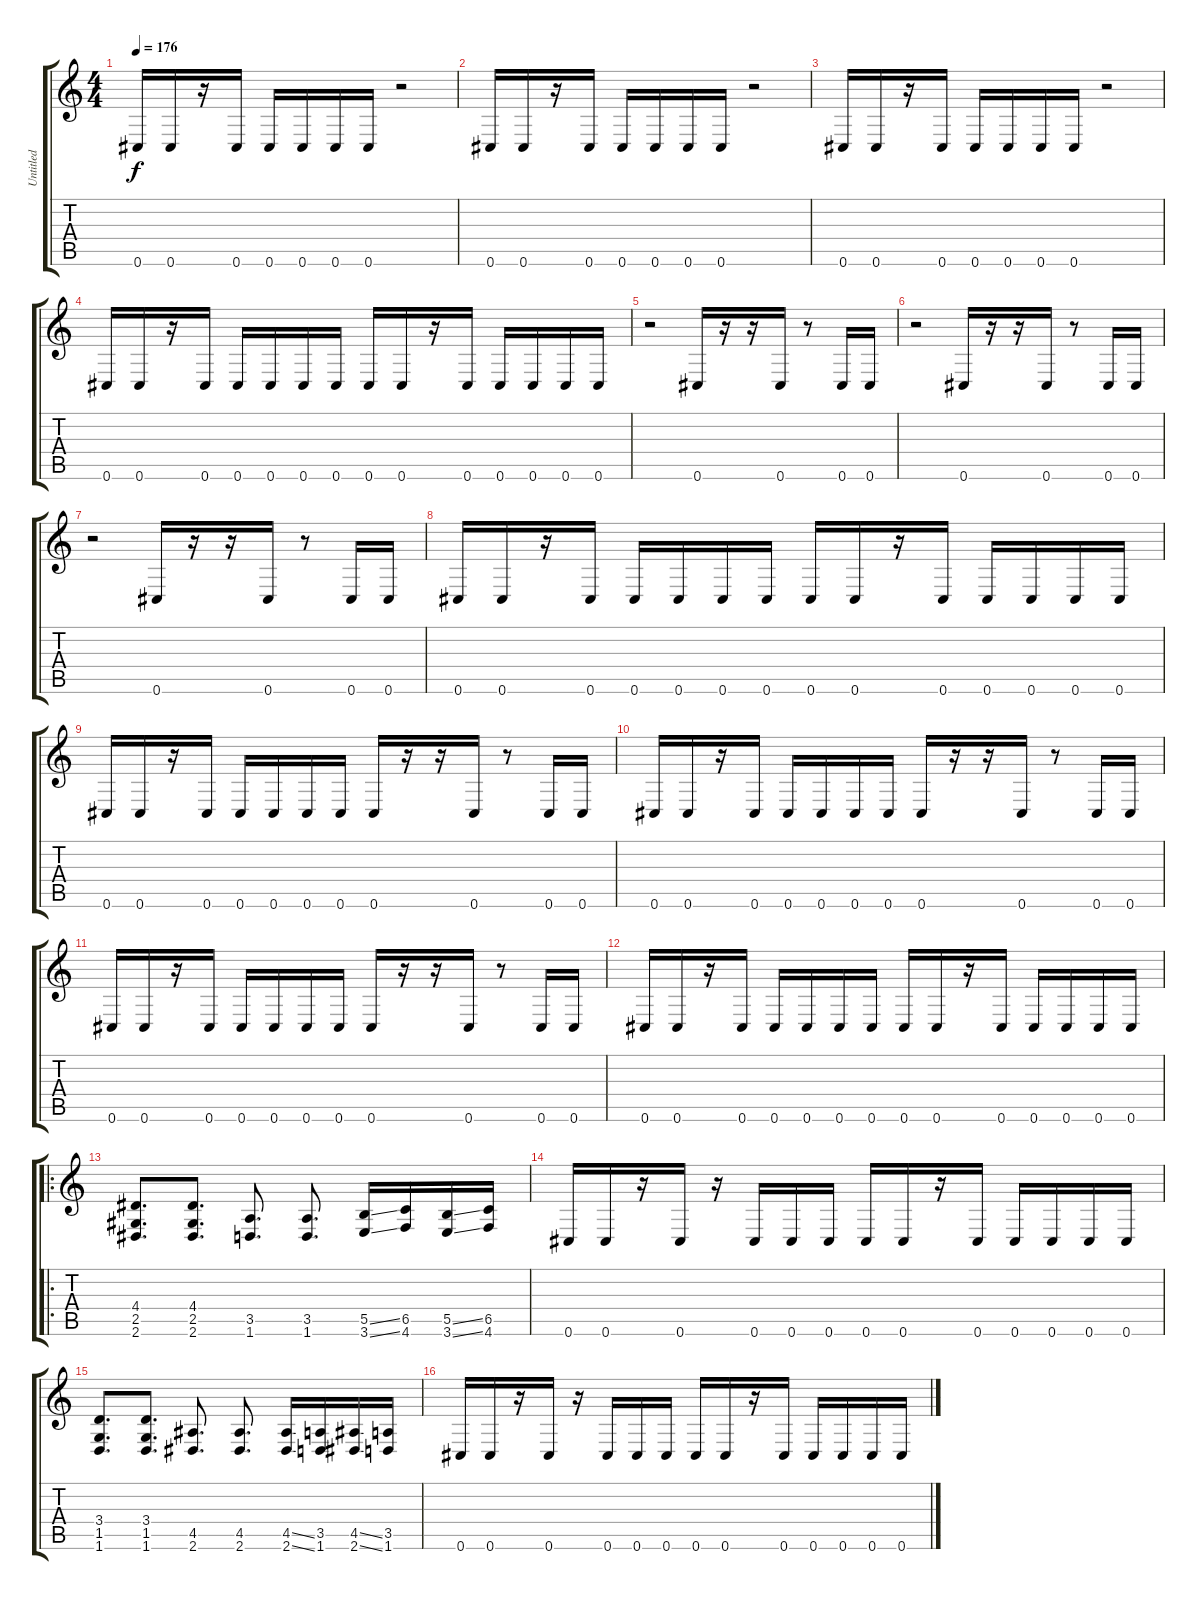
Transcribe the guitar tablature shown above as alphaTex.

\track ("Untitled" "Untitled") {instrument distortionguitar}
\staff {score tabs}
\tuning (Db4 Ab3 E3 B2 Gb2 Db2) {hide}
\ts (4 4)
\tempo 176
\clef g2
\ks c
0.6.16{dy f} 0.6.16 r.16 0.6.16 0.6.16 0.6.16 0.6.16 0.6.16 r.2 |
0.6.16 0.6.16 r.16 0.6.16 0.6.16 0.6.16 0.6.16 0.6.16 r.2 |
0.6.16 0.6.16 r.16 0.6.16 0.6.16 0.6.16 0.6.16 0.6.16 r.2 |
0.6.16 0.6.16 r.16 0.6.16 0.6.16 0.6.16 0.6.16 0.6.16 0.6.16 0.6.16 r.16 0.6.16 0.6.16 0.6.16 0.6.16 0.6.16 |
r.2 0.6.16 r.16 r.16 0.6.16 r.8 0.6.16 0.6.16 |
r.2 0.6.16 r.16 r.16 0.6.16 r.8 0.6.16 0.6.16 |
r.2 0.6.16 r.16 r.16 0.6.16 r.8 0.6.16 0.6.16 |
0.6.16 0.6.16 r.16 0.6.16 0.6.16 0.6.16 0.6.16 0.6.16 0.6.16 0.6.16 r.16 0.6.16 0.6.16 0.6.16 0.6.16 0.6.16 |
0.6.16 0.6.16 r.16 0.6.16 0.6.16 0.6.16 0.6.16 0.6.16 0.6.16 r.16 r.16 0.6.16 r.8 0.6.16 0.6.16 |
0.6.16 0.6.16 r.16 0.6.16 0.6.16 0.6.16 0.6.16 0.6.16 0.6.16 r.16 r.16 0.6.16 r.8 0.6.16 0.6.16 |
0.6.16 0.6.16 r.16 0.6.16 0.6.16 0.6.16 0.6.16 0.6.16 0.6.16 r.16 r.16 0.6.16 r.8 0.6.16 0.6.16 |
0.6.16 0.6.16 r.16 0.6.16 0.6.16 0.6.16 0.6.16 0.6.16 0.6.16 0.6.16 r.16 0.6.16 0.6.16 0.6.16 0.6.16 0.6.16 |
\ro
(4.4 2.5 2.6).8{d} (4.4 2.5 2.6).8{d} (3.5 1.6).8{d} (3.5 1.6).8{d} (5.5{ss} 3.6{ss}).16 (6.5 4.6).16 (5.5{ss} 3.6{ss}).16 (6.5 4.6).16 |
0.6.16 0.6.16 r.16 0.6.16 r.16 0.6.16 0.6.16 0.6.16 0.6.16 0.6.16 r.16 0.6.16 0.6.16 0.6.16 0.6.16 0.6.16 |
(3.4 1.5 1.6).8{d} (3.4 1.5 1.6).8{d} (4.5 2.6).8{d} (4.5 2.6).8{d} (4.5{ss} 2.6{ss}).16 (3.5 1.6).16 (4.5{ss} 2.6{ss}).16 (3.5 1.6).16 |
0.6.16 0.6.16 r.16 0.6.16 r.16 0.6.16 0.6.16 0.6.16 0.6.16 0.6.16 r.16 0.6.16 0.6.16 0.6.16 0.6.16 0.6.16
